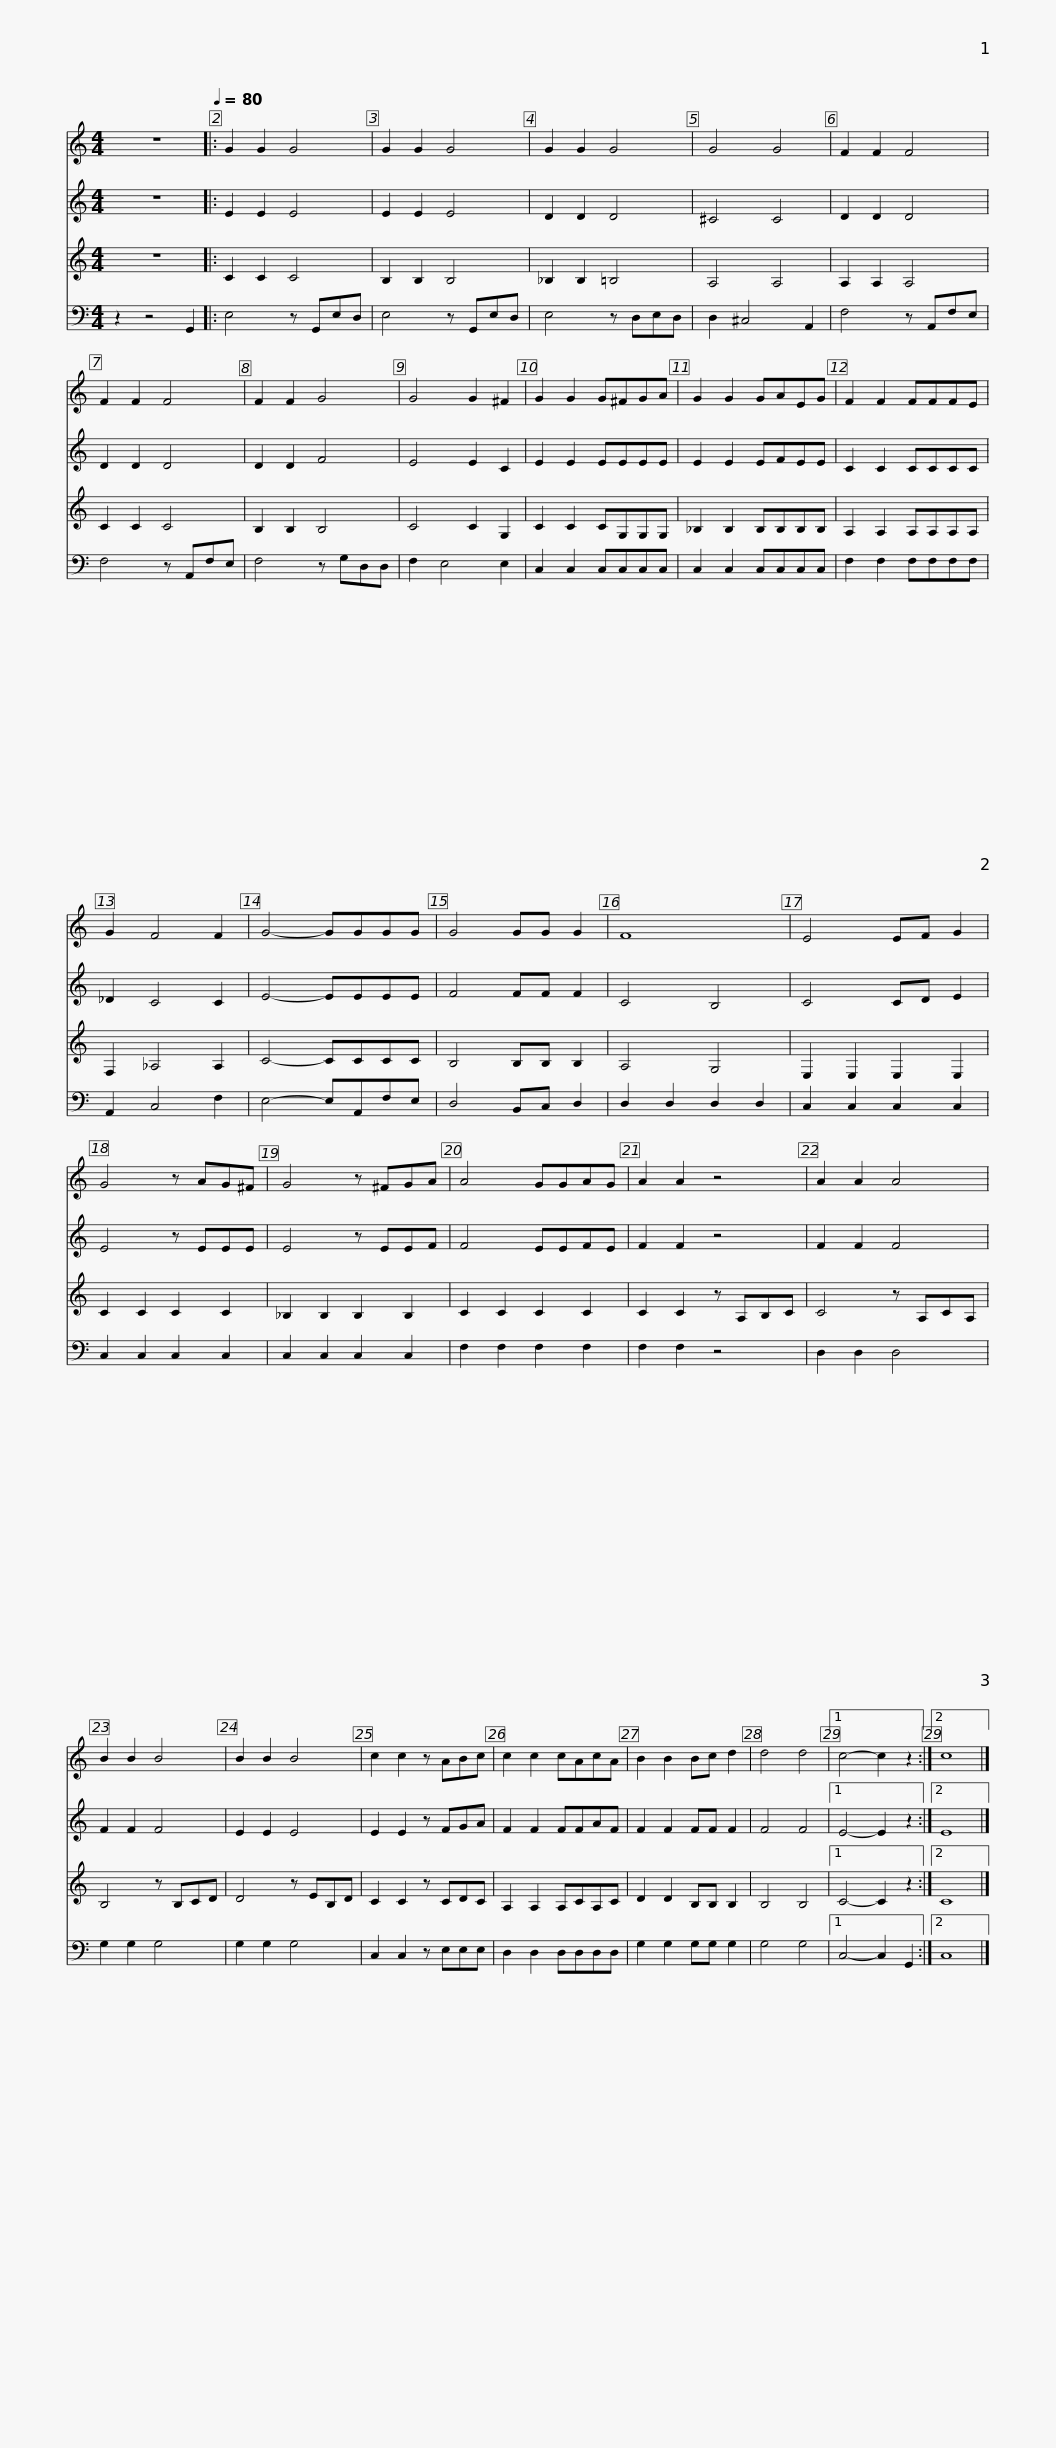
X:1
%%score 1 2 3 4
L:1/8
M:4/4
I:linebreak $
K:C
V:1 treble
V:2 treble
V:3 treble
V:4 bass
V:1
 z8[Q:1/4=80] |: G2 G2 G4 | G2 G2 G4 | G2 G2 G4 |$ G4 G4 | %5
 F2 F2 F4 | F2 F2 F4 | F2 F2 G4 | G4 G2 ^F2 |$ G2 G2 G^FGA | %10
 G2 G2 GAEG | F2 F2 FFFE | G2 F4 F2 |$ G4- GGGG | G4 GG G2 | %15
 F8 | E4 EF G2 | G4 z AG^F |$ G4 z ^FGA | A4 GGAG | %20
 A2 A2 z4 | A2 A2 A4 | B2 B2 B4 |$ B2 B2 B4 | c2 c2 z ABc | %25
 c2 c2 cAcA | B2 B2 Bc d2 | d4 d4 |1 c4- c2 z2 :|2$ c8 |] %30
V:2
 z8 |: E2 E2 E4 | E2 E2 E4 | D2 D2 D4 |$ ^C4 C4 | %5
 D2 D2 D4 | D2 D2 D4 | D2 D2 F4 | E4 E2 C2 |$ E2 E2 EEEE | %10
 E2 E2 EFEE | C2 C2 CCCC | _D2 C4 C2 |$ E4- EEEE | F4 FF F2 | %15
 C4 B,4 | C4 CD E2 | E4 z EEE |$ E4 z EEF | F4 EEFE | %20
 F2 F2 z4 | F2 F2 F4 | F2 F2 F4 |$ E2 E2 E4 | E2 E2 z FGA | %25
 F2 F2 FFAF | F2 F2 FF F2 | F4 F4 |1 E4- E2 z2 :|2$ E8 |] %30
V:3
 z8 |: C2 C2 C4 | B,2 B,2 B,4 | _B,2 B,2 =B,4 |$ A,4 A,4 | %5
 A,2 A,2 A,4 | C2 C2 C4 | B,2 B,2 B,4 | C4 C2 G,2 |$ C2 C2 CG,G,G, | %10
 _B,2 B,2 B,B,B,B, | A,2 A,2 A,A,A,A, | F,2 _A,4 A,2 |$ C4- CCCC | B,4 B,B, B,2 | %15
 A,4 G,4 | E,2 E,2 E,2 E,2 | C2 C2 C2 C2 |$ _B,2 B,2 B,2 B,2 | C2 C2 C2 C2 | %20
 C2 C2 z A,B,C | C4 z A,CA, | B,4 z B,CD |$ D4 z EB,D | C2 C2 z CDC | %25
 A,2 A,2 A,CA,C | D2 D2 B,B, B,2 | B,4 B,4 |1 C4- C2 z2 :|2$ C8 |] %30
V:4
 z2 z4 G,,2 |: E,4 z G,,E,D, | E,4 z G,,E,D, | E,4 z D,E,D, |$ D,2 ^C,4 A,,2 | %5
 F,4 z A,,F,E, | F,4 z A,,F,E, | F,4 z G,D,D, | F,2 E,4 E,2 |$ C,2 C,2 C,C,C,C, | %10
 C,2 C,2 C,C,C,C, | F,2 F,2 F,F,F,F, | A,,2 C,4 F,2 |$ E,4- E,A,,F,E, | D,4 B,,C, D,2 | %15
 D,2 D,2 D,2 D,2 | C,2 C,2 C,2 C,2 | C,2 C,2 C,2 C,2 |$ C,2 C,2 C,2 C,2 | F,2 F,2 F,2 F,2 | %20
 F,2 F,2 z4 | D,2 D,2 D,4 | G,2 G,2 G,4 |$ G,2 G,2 G,4 | C,2 C,2 z E,E,E, | %25
 D,2 D,2 D,D,D,D, | G,2 G,2 G,G, G,2 | G,4 G,4 |1 C,4- C,2 G,,2 :|2$ C,8 |] %30
